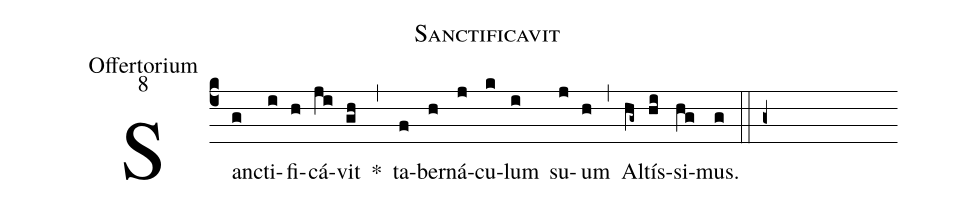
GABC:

name:Sanctificavit;
office-part:Offertorium;
mode:8;
%%
(c4) Sanc(g)ti(i)fi(h)cá(ji)vit(gh) *(,) ta(f)ber(h)ná(j)cu(k)lum(i) su(j)um(h) (,) Al(hg~)tís(hi)si(hg)mus.(g) (::g+)
